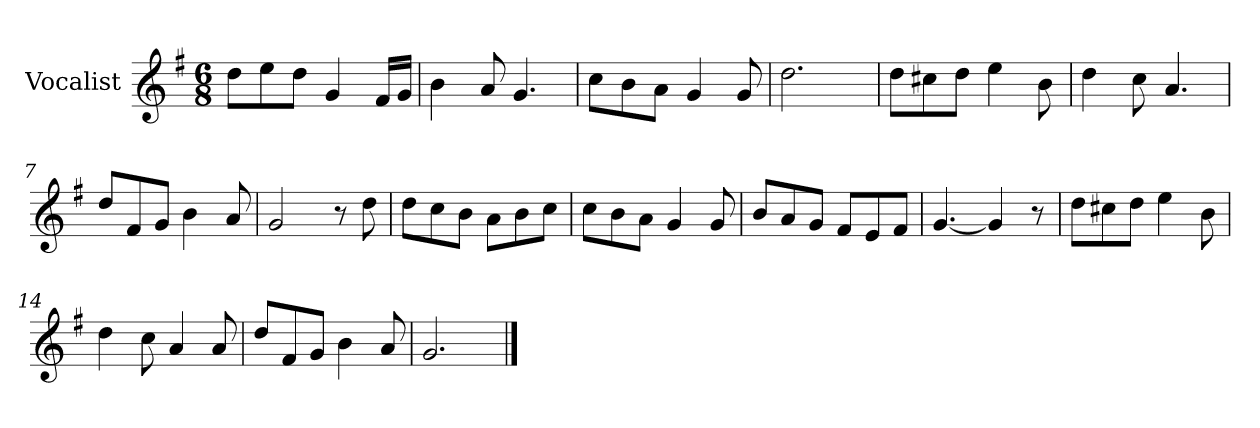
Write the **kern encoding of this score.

**kern
*part1
*staff1
*I"Vocalist
*k[f#]
*G:
*M6/8
=1
8ddL
8ee
8ddJ
4g
16f#LL
16gJJ
=2
4b
8a
4.g
=3
8ccL
8b
8aJ
4g
8g
=4
2.dd
=5
8ddL
8cc#X
8ddJ
4ee
8b
=6
4dd
8cc
4.a
=7
8ddL
8f#
8gJ
4b
8a
=8
2g
8r
8dd
=9
8ddL
8cc
8bJ
8aL
8b
8ccJ
=10
8ccL
8b
8aJ
4g
8g
=11
8bL
8a
8gJ
8f#L
8e
8f#J
=12
[4.g
4g]
8r
=13
8ddL
8cc#X
8ddJ
4ee
8b
=14
4dd
8cc
4a
8a
=15
8ddL
8f#
8gJ
4b
8a
=16
2.g
==
*-
